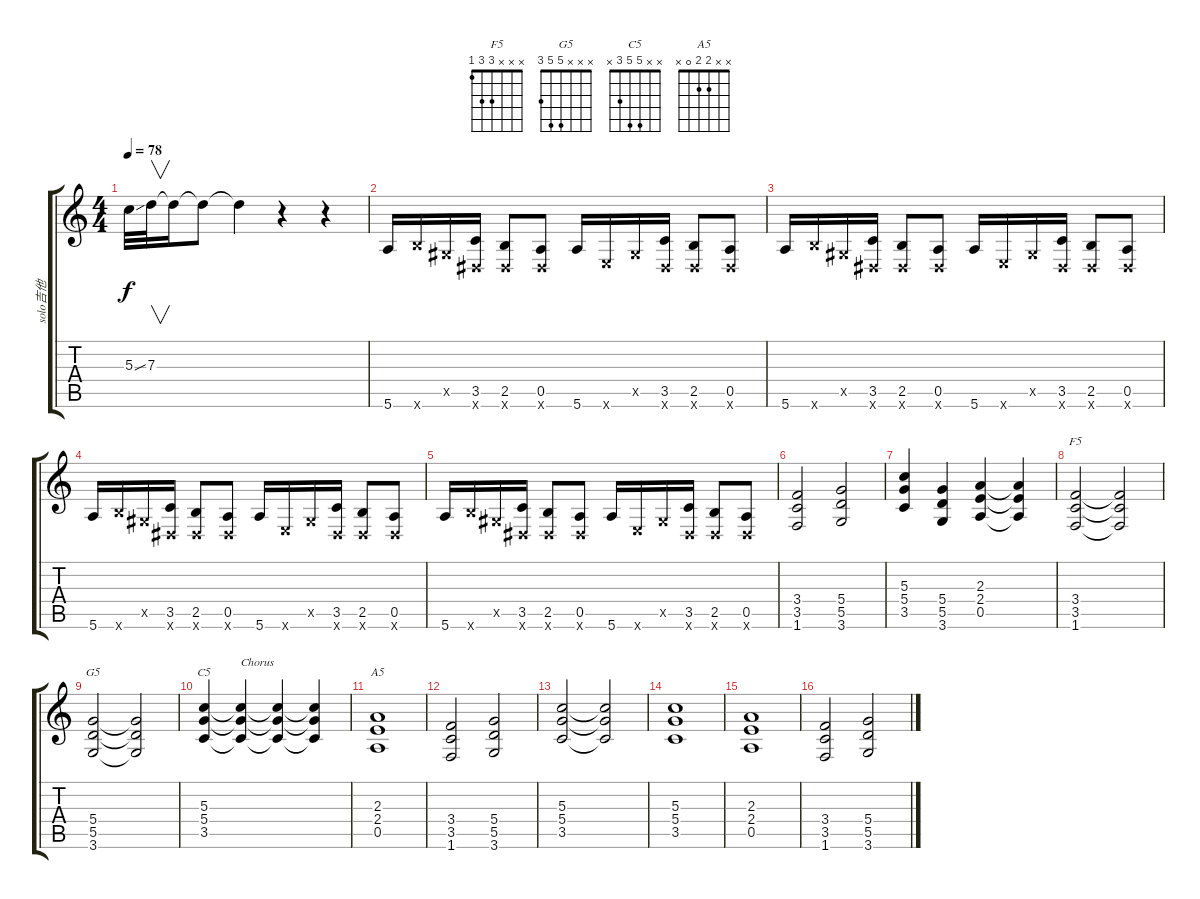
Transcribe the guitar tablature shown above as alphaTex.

\track ("solo吉他" "solo吉他") {instrument overdrivenguitar}
\staff {score tabs}
\tuning (E4 B3 G3 D3 A2 E2) {hide}
\chord ("F5" x x x 3 3 1)
\chord ("G5" x x x 5 5 3)
\chord ("C5" x x 5 5 3 x)
\chord ("A5" x x 2 2 0 x)
\ts (4 4)
\tempo 78
\clef g2
\ks c
5.3{ss}.32{dy f} 7.3.32{v} 7.3{t}.16 7.3{t}.8 7.3{t}.4 r.4 r.4 |
5.6.16 7.6{x}.16 -1.5{x}.16 (3.5 -1.6{x}).16 (2.5 -1.6{x}).8 (0.5 -1.6{x}).8 5.6.16 0.6{x}.16 -1.5{x}.16 (3.5 -1.6{x}).16 (2.5 -1.6{x}).8 (0.5 -1.6{x}).8 |
5.6.16 7.6{x}.16 -1.5{x}.16 (3.5 -1.6{x}).16 (2.5 -1.6{x}).8 (0.5 -1.6{x}).8 5.6.16 0.6{x}.16 -1.5{x}.16 (3.5 -1.6{x}).16 (2.5 -1.6{x}).8 (0.5 -1.6{x}).8 |
5.6.16 7.6{x}.16 -1.5{x}.16 (3.5 -1.6{x}).16 (2.5 -1.6{x}).8 (0.5 -1.6{x}).8 5.6.16 0.6{x}.16 -1.5{x}.16 (3.5 -1.6{x}).16 (2.5 -1.6{x}).8 (0.5 -1.6{x}).8 |
5.6.16 7.6{x}.16 -1.5{x}.16 (3.5 -1.6{x}).16 (2.5 -1.6{x}).8 (0.5 -1.6{x}).8 5.6.16 0.6{x}.16 -1.5{x}.16 (3.5 -1.6{x}).16 (2.5 -1.6{x}).8 (0.5 -1.6{x}).8 |
(3.4 3.5 1.6).2 (5.4 5.5 3.6).2 |
(5.3 5.4 3.5).4 (5.4 5.5 3.6).4 (2.3 2.4 0.5).4 (2.3{t} 2.4{t} 0.5{t}).4 |
(3.4 3.5 1.6).2{ch "F5"} (3.4{t} 3.5{t} 1.6{t}).2 |
(5.4 5.5 3.6).2{ch "G5"} (5.4{t} 5.5{t} 3.6{t}).2 |
(5.3 5.4 3.5).4{ch "C5"} (5.3{t} 5.4{t} 3.5{t}).4{txt "Chorus"} (5.3{t} 5.4{t} 3.5{t}).4 (5.3{t} 5.4{t} 3.5{t}).4 |
(2.3 2.4 0.5).1{ch "A5"} |
(3.4 3.5 1.6).2 (5.4 5.5 3.6).2 |
(5.3 5.4 3.5).2 (5.3{t} 5.4{t} 3.5{t}).2 |
(5.3 5.4 3.5).1 |
(2.3 2.4 0.5).1 |
(3.4 3.5 1.6).2 (5.4 5.5 3.6).2
